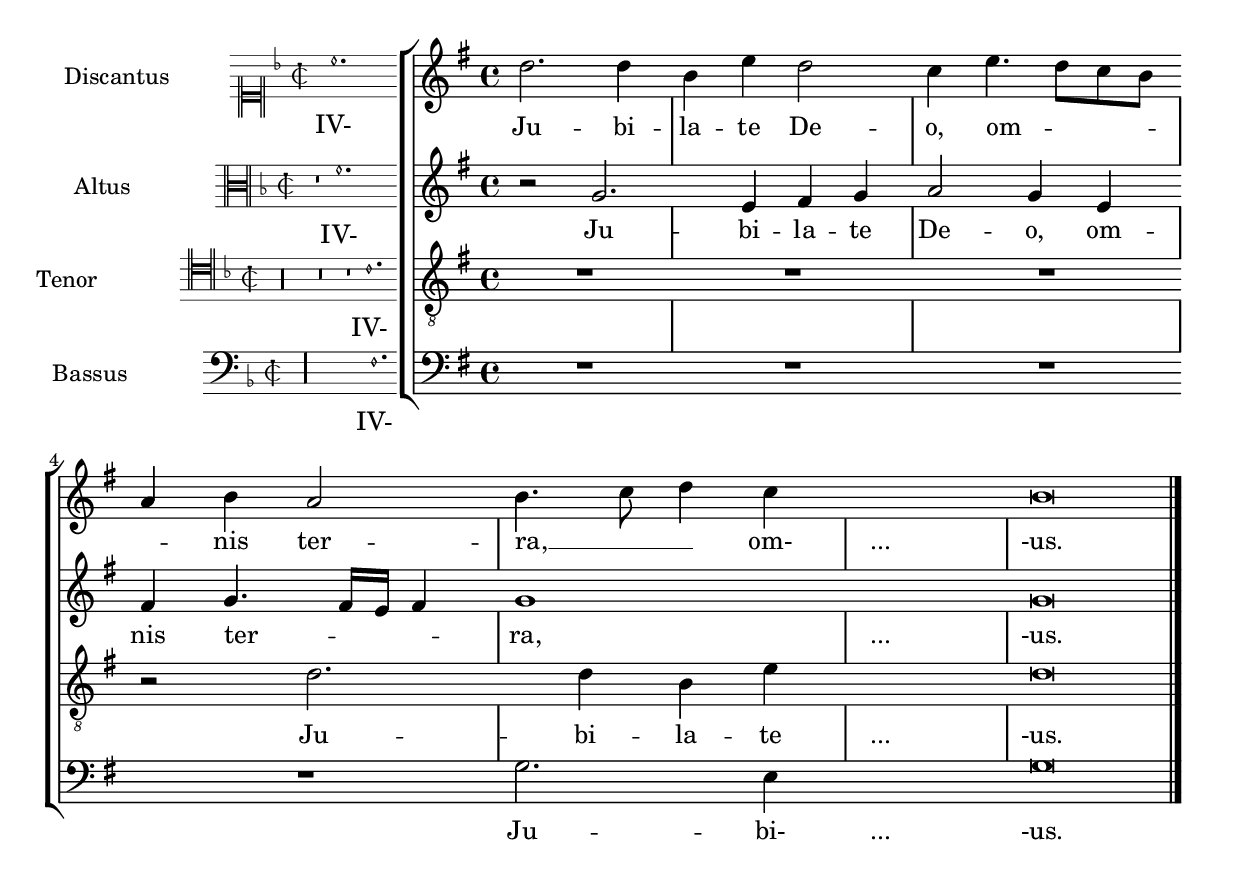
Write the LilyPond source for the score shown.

% DO NOT EDIT this file manually; it is automatically
% generated from Documentation/snippets/new
% Make any changes in Documentation/snippets/new/
% and then run scripts/auxiliar/makelsr.py
%
% This file is in the public domain.
%% Note: this file works from version 2.14.0
\version "2.14.0"

\header {
%% Translation of GIT committish: 615cbf212fdaf0b220b3330da417d0c3602494f2
  texidoces = "
Los «incipit» se pueden escribir utilizando el grob del nombre del
instruemento, pero manteniendo independientes las definiciones del
nombre del instrumento y del incipit."

 doctitlees = "Incipit"

  lsrtags = "staff-notation, ancient-notation"
  texidoc = "
Incipits can be added using the instrument name grob, but keeping
separate the instrument name definition and the incipit definition.
"
  doctitle = "Incipit"
} % begin verbatim


incipit =
#(define-music-function (parser location incipit-music) (ly:music?)
  #{
    \once \override Staff.InstrumentName #'self-alignment-X = #RIGHT
    \once \override Staff.InstrumentName #'self-alignment-Y = #UP
    \once \override Staff.InstrumentName #'Y-offset =
      #(lambda (grob)
         (+ 4 (system-start-text::calc-y-offset grob)))
    \once \override Staff.InstrumentName #'padding = #0.3
    \once \override Staff.InstrumentName #'stencil =
      #(lambda (grob)
         (let* ((instrument-name (ly:grob-property grob 'long-text))
                (layout (ly:output-def-clone (ly:grob-layout grob)))
                (music (make-sequential-music
                        (list (context-spec-music
                               (make-sequential-music
                                (list (make-property-set
                                       'instrumentName instrument-name)
                                      (make-grob-property-set
                                       'VerticalAxisGroup
                                       'Y-extent '(-4 . 4))))
                               'MensuralStaff)
                              $incipit-music)))
                (score (ly:make-score music))
                (mm (ly:output-def-lookup layout 'mm))
                (indent (ly:output-def-lookup layout 'indent))
                (width (ly:output-def-lookup layout 'incipit-width))
                (incipit-width (if (number? width)
                                   (* width mm)
                                   (* indent 0.5))))

           (ly:output-def-set-variable! layout 'indent (- indent
                                                          incipit-width))
           (ly:output-def-set-variable! layout 'line-width indent)
           (ly:output-def-set-variable! layout 'ragged-right #f)
           (ly:output-def-set-variable! layout 'ragged-last #f)
           (ly:output-def-set-variable! layout 'system-count 1)
           (ly:score-add-output-def! score layout)
           (ly:grob-set-property! grob 'long-text
                                  (markup #:score score))
           (system-start-text::print grob)))
  #})

%%%%%%%%%%%%%%%%%%%%%%%%%

global = {
  \set Score.skipBars = ##t
  \key g \major
  \time 4/4

  % the actual music
  \skip 1*8

  % let finis bar go through all staves
  \override Staff.BarLine #'transparent = ##f

  % finis bar
  \bar "|."
}

discantusIncipit = <<
  \new MensuralVoice = "discantusIncipit" <<
    \repeat unfold 9 { s1 \noBreak }
    {
      \clef "neomensural-c1"
      \key f \major
      \time 2/2
      c''1.
    }
  >>
  \new Lyrics \lyricsto discantusIncipit { IV- }
>>

discantusNotes = {
  \transpose c' c'' {
    \clef "treble"
    d'2. d'4 |
    b e' d'2 |
    c'4 e'4.( d'8 c' b |
    a4) b a2 |
    b4.( c'8 d'4) c'4 |
    \once \override NoteHead #'transparent = ##t
    c'1 |
    b\breve |
  }
}

discantusLyrics = \lyricmode {
  Ju -- bi -- |
  la -- te De -- |
  o, om --
  nis ter -- |
  ra, __ om- |
  "..." |
  -us. |
}

altusIncipit = <<
  \new MensuralVoice = "altusIncipit" <<
    \repeat unfold 9 { s1 \noBreak }
    {
      \clef "neomensural-c3"
      \key f \major
      \time 2/2
      r1 f'1.
    }
  >>
  \new Lyrics \lyricsto altusIncipit { IV- }
>>

altusNotes = {
  \transpose c' c'' {
    \clef "treble"
    % two measures
    r2 g2. e4 fis g |
    a2 g4 e |
    fis g4.( fis16 e fis4) |
    g1 |
    \once \override NoteHead #'transparent = ##t
    g1 |
    g\breve |
  }
}

altusLyrics = \lyricmode {
  % two measures
  Ju -- bi -- la -- te |
  De -- o, om -- |
  nis ter -- ra, |
  "..." |
  -us. |
}

tenorIncipit = <<
  \new MensuralVoice = "tenorIncipit" <<
    \repeat unfold 9 { s1 \noBreak }
    {
      \clef "neomensural-c4"
      \key f \major
      \time 2/2
      r\longa
      r\breve
      r1 c'1.
    }
  >>
  \new Lyrics \lyricsto tenorIncipit { IV- }
>>

tenorNotes = {
  \transpose c' c' {
    \clef "treble_8"
    R1 |
    R1 |
    R1 |
    % two measures
    r2 d'2. d'4 b e' |
    \once \override NoteHead #'transparent = ##t
    e'1 |
    d'\breve |
  }
}

tenorLyrics = \lyricmode {
  % two measures
  Ju -- bi -- la -- te |
  "..." |
  -us.
}

bassusIncipit = <<
  \new MensuralVoice = "bassusIncipit" <<
    \repeat unfold 9 { s1 \noBreak }
    {
      \clef "bass"
      \key f \major
      \time 2/2
      %% incipit
      r\maxima
      f1.
    }
  >>
  \new Lyrics \lyricsto bassusIncipit { IV- }
>>

bassusNotes = {
  \transpose c' c' {
    \clef "bass"
    R1 |
    R1 |
    R1 |
    R1 |
    g2. e4 |
    \once \override NoteHead #'transparent = ##t
    e1 |
    g\breve |
  }
}

bassusLyrics = \lyricmode {
  Ju -- bi- |
  "..." |
  -us.
}

\score {
  <<
    \new StaffGroup = choirStaff <<
      \new Voice = "discantusNotes" <<
        \global
        \set Staff.instrumentName = #"Discantus"
        \incipit \discantusIncipit
        \discantusNotes
      >>
      \new Lyrics = "discantusLyrics" \lyricsto discantusNotes { \discantusLyrics }
      \new Voice = "altusNotes" <<
        \global
        \set Staff.instrumentName = #"Altus"
        \incipit \altusIncipit
        \altusNotes
      >>
      \new Lyrics = "altusLyrics" \lyricsto altusNotes { \altusLyrics }
      \new Voice = "tenorNotes" <<
        \global
        \set Staff.instrumentName = #"Tenor"
        \incipit \tenorIncipit
        \tenorNotes
      >>
      \new Lyrics = "tenorLyrics" \lyricsto tenorNotes { \tenorLyrics }
      \new Voice = "bassusNotes" <<
        \global
        \set Staff.instrumentName = #"Bassus"
        \incipit \bassusIncipit
        \bassusNotes
      >>
      \new Lyrics = "bassusLyrics" \lyricsto bassusNotes { \bassusLyrics }
    >>
  >>
  \layout {
    \context {
      \Score
      %% no bar lines in staves or lyrics
      \override BarLine #'transparent = ##t
    }
    %% the next two instructions keep the lyrics between the bar lines
    \context {
      \Lyrics
      \consists "Bar_engraver"
      \consists "Separating_line_group_engraver"
    }
    \context {
      \Voice
      %% no slurs
      \override Slur #'transparent = ##t
      %% Comment in the below "\remove" command to allow line
      %% breaking also at those bar lines where a note overlaps
      %% into the next measure.  The command is commented out in this
      %% short example score, but especially for large scores, you
      %% will typically yield better line breaking and thus improve
      %% overall spacing if you comment in the following command.
      %%\remove "Forbid_line_break_engraver"
    }
    indent = 6\cm
    incipit-width = 4\cm
  }
}
